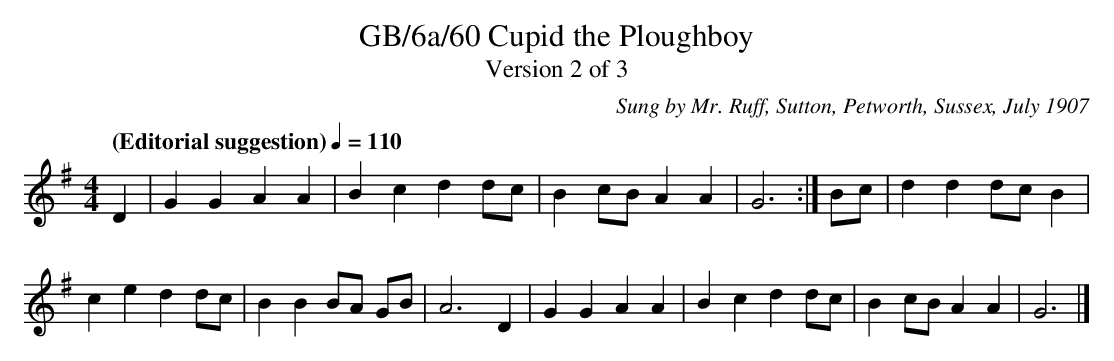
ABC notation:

X:1
T:GB/6a/60 Cupid the Ploughboy
T:Version 2 of 3
C:Sung by Mr. Ruff, Sutton, Petworth, Sussex, July 1907
M:4/4
L:1/8
Q:"(Editorial suggestion)" 1/4=110
K:G
D2 | G2 G2 A2 A2 | B2 c2 d2 dc | B2 cB A2 A2 | G6 :| Bc | d2 d2 dc B2 |
c2 e2 d2 dc | B2 B2 BA GB | A6 D2 | G2 G2 A2 A2 | B2 c2 d2 dc | B2 cB A2 A2 | G6 |]
